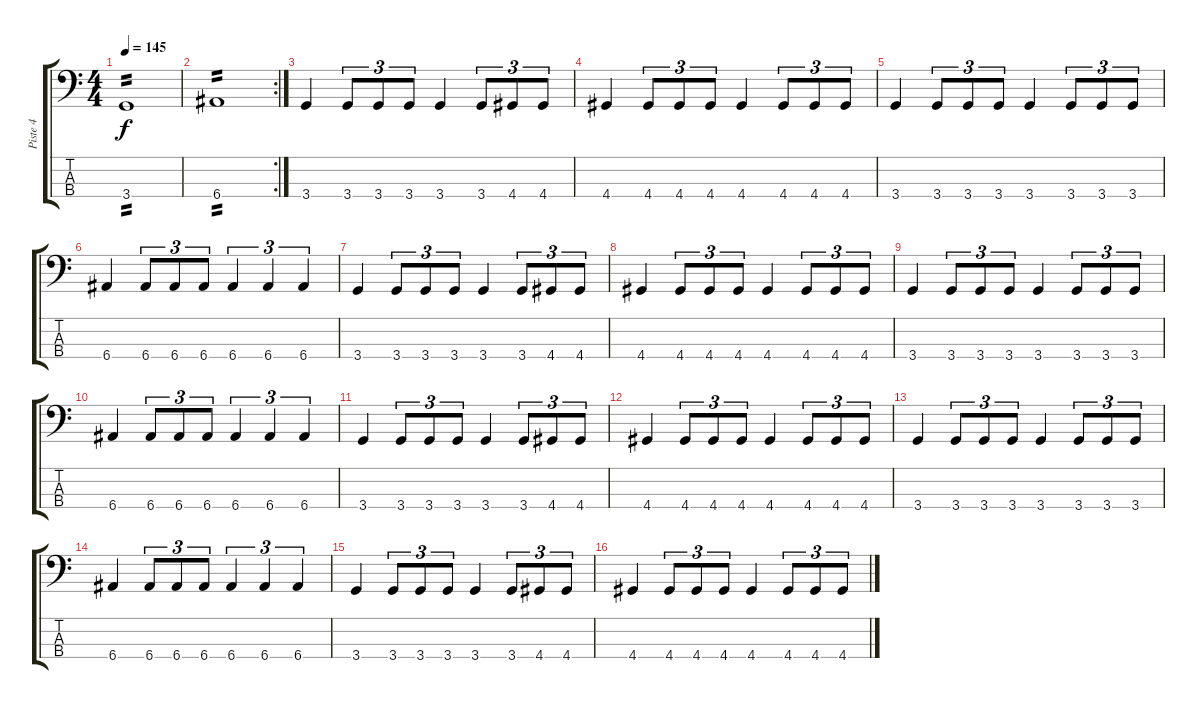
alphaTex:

\track ("Piste 4" "Piste 4") {instrument electricbasspick}
\staff {score tabs}
\tuning (G2 D2 A1 E1) {hide}
\ts (4 4)
\tempo 145
\clef f4
\ks c
3.4.1{tp 2 dy f} |
\rc 2
6.4.1{tp 2} |
3.4.4 3.4.8{tu (3 2)} 3.4.8{tu (3 2)} 3.4.8{tu (3 2)} 3.4.4 3.4.8{tu (3 2)} 4.4.8{tu (3 2)} 4.4.8{tu (3 2)} |
4.4.4 4.4.8{tu (3 2)} 4.4.8{tu (3 2)} 4.4.8{tu (3 2)} 4.4.4 4.4.8{tu (3 2)} 4.4.8{tu (3 2)} 4.4.8{tu (3 2)} |
3.4.4 3.4.8{tu (3 2)} 3.4.8{tu (3 2)} 3.4.8{tu (3 2)} 3.4.4 3.4.8{tu (3 2)} 3.4.8{tu (3 2)} 3.4.8{tu (3 2)} |
6.4.4 6.4.8{tu (3 2)} 6.4.8{tu (3 2)} 6.4.8{tu (3 2)} 6.4.4{tu (3 2)} 6.4.4{tu (3 2)} 6.4.4{tu (3 2)} |
3.4.4 3.4.8{tu (3 2)} 3.4.8{tu (3 2)} 3.4.8{tu (3 2)} 3.4.4 3.4.8{tu (3 2)} 4.4.8{tu (3 2)} 4.4.8{tu (3 2)} |
4.4.4 4.4.8{tu (3 2)} 4.4.8{tu (3 2)} 4.4.8{tu (3 2)} 4.4.4 4.4.8{tu (3 2)} 4.4.8{tu (3 2)} 4.4.8{tu (3 2)} |
3.4.4 3.4.8{tu (3 2)} 3.4.8{tu (3 2)} 3.4.8{tu (3 2)} 3.4.4 3.4.8{tu (3 2)} 3.4.8{tu (3 2)} 3.4.8{tu (3 2)} |
6.4.4 6.4.8{tu (3 2)} 6.4.8{tu (3 2)} 6.4.8{tu (3 2)} 6.4.4{tu (3 2)} 6.4.4{tu (3 2)} 6.4.4{tu (3 2)} |
3.4.4 3.4.8{tu (3 2)} 3.4.8{tu (3 2)} 3.4.8{tu (3 2)} 3.4.4 3.4.8{tu (3 2)} 4.4.8{tu (3 2)} 4.4.8{tu (3 2)} |
4.4.4 4.4.8{tu (3 2)} 4.4.8{tu (3 2)} 4.4.8{tu (3 2)} 4.4.4 4.4.8{tu (3 2)} 4.4.8{tu (3 2)} 4.4.8{tu (3 2)} |
3.4.4 3.4.8{tu (3 2)} 3.4.8{tu (3 2)} 3.4.8{tu (3 2)} 3.4.4 3.4.8{tu (3 2)} 3.4.8{tu (3 2)} 3.4.8{tu (3 2)} |
6.4.4 6.4.8{tu (3 2)} 6.4.8{tu (3 2)} 6.4.8{tu (3 2)} 6.4.4{tu (3 2)} 6.4.4{tu (3 2)} 6.4.4{tu (3 2)} |
3.4.4 3.4.8{tu (3 2)} 3.4.8{tu (3 2)} 3.4.8{tu (3 2)} 3.4.4 3.4.8{tu (3 2)} 4.4.8{tu (3 2)} 4.4.8{tu (3 2)} |
4.4.4 4.4.8{tu (3 2)} 4.4.8{tu (3 2)} 4.4.8{tu (3 2)} 4.4.4 4.4.8{tu (3 2)} 4.4.8{tu (3 2)} 4.4.8{tu (3 2)}
